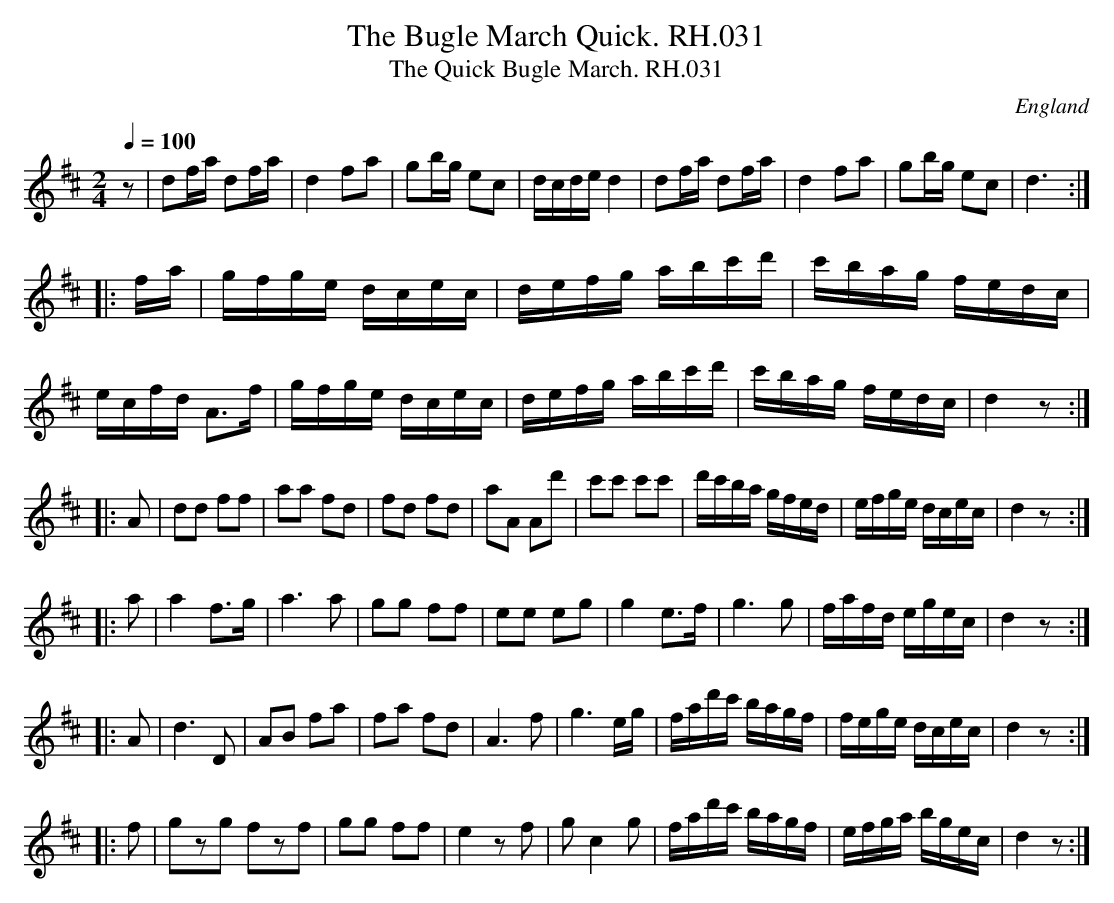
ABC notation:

X:1
T:Bugle March Quick. RH.031, The
T:Quick Bugle March. RH.031, The
O:England
M:2/4
L:1/16
Q:1/4=100
K:D
z2|d2fa d2fa|d4 f2a2|g2bg e2c2|dcde d4|\
d2fa d2fa|d4 f2a2|g2bg e2c2|d6:|
|:fa|gfge dcec|defg abc'd'|c'bag fedc|ecfd A3f|\
gfge dcec|defg abc'd'|c'bag fedc|d4 z2:|
|:A2|d2d2 f2f2|a2a2 f2d2|f2d2 f2d2|a2A2 A2d'2|\
c'2c'2 c'2c'2|d'c'ba gfed|efge dcec|d4 z2:|
|:a2|a4 f3g|a6 a2|g2g2 f2f2|e2e2 e2g2|\
g4 e3f|g6 g2|fafd egec|d4 z2:|
|:A2|d6 D2|A2B2 f2a2|f2a2 f2d2|A6 f2|\
g6 eg|fad'c' bagf|fege dcec|d4 z2:|
|:f2|g2z2g2 f2z2f2|g2g2 f2f2|e4 z2f2|g2c4 g2|\
fad'c' bagf|efga bgec|d4 z2:|
